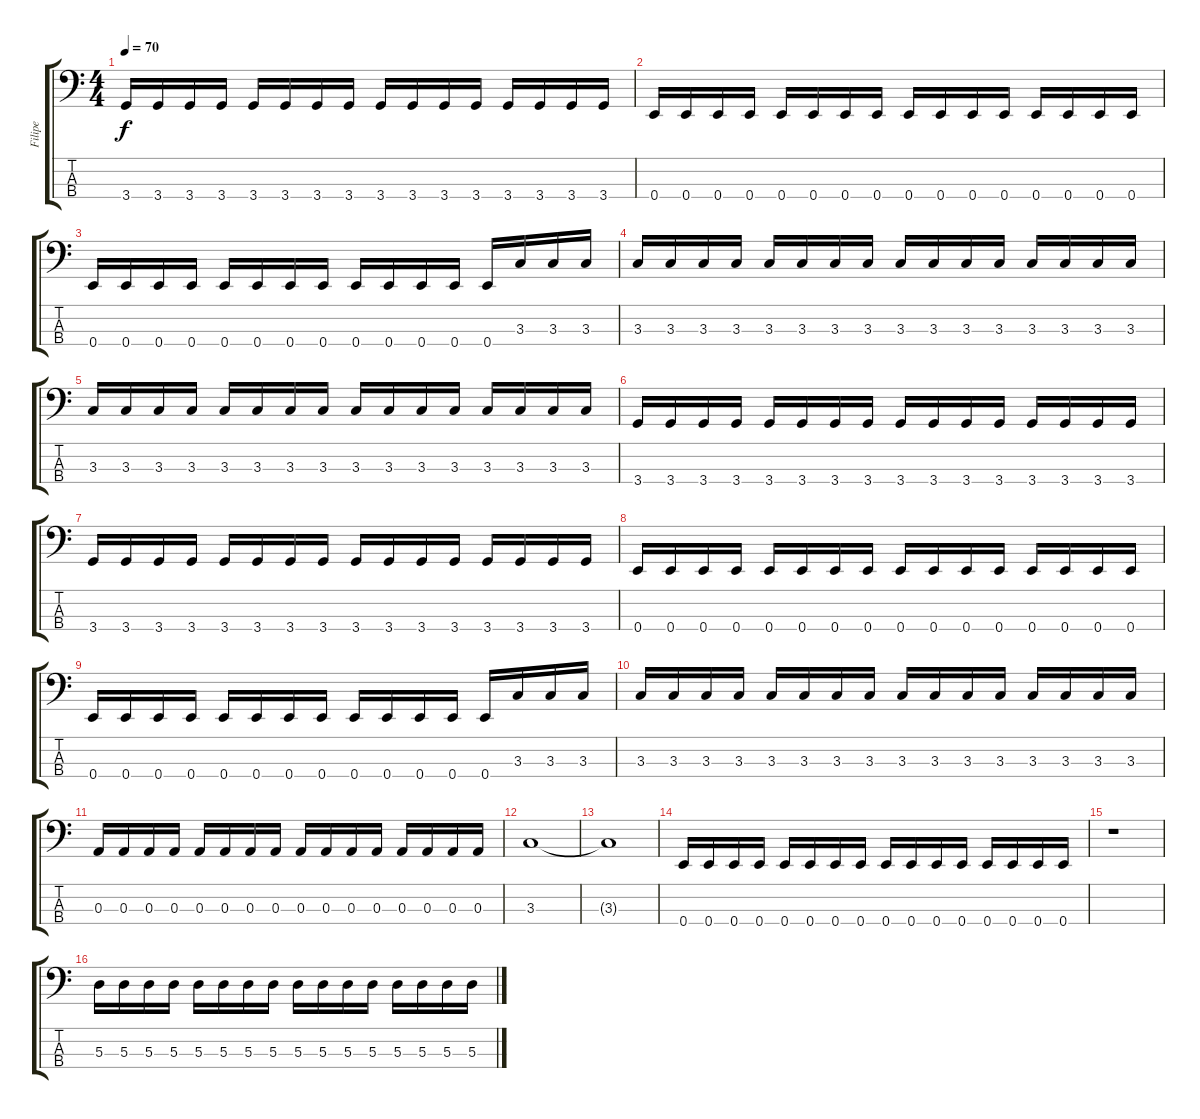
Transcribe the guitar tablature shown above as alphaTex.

\track ("Filipe" "Filipe") {instrument electricbassfinger}
\staff {score tabs}
\tuning (G2 D2 A1 E1) {hide}
\ts (4 4)
\tempo 70
\clef f4
\ks c
3.4.16{dy f} 3.4.16 3.4.16 3.4.16 3.4.16 3.4.16 3.4.16 3.4.16 3.4.16 3.4.16 3.4.16 3.4.16 3.4.16 3.4.16 3.4.16 3.4.16 |
0.4.16 0.4.16 0.4.16 0.4.16 0.4.16 0.4.16 0.4.16 0.4.16 0.4.16 0.4.16 0.4.16 0.4.16 0.4.16 0.4.16 0.4.16 0.4.16 |
0.4.16 0.4.16 0.4.16 0.4.16 0.4.16 0.4.16 0.4.16 0.4.16 0.4.16 0.4.16 0.4.16 0.4.16 0.4.16 3.3.16 3.3.16 3.3.16 |
3.3.16 3.3.16 3.3.16 3.3.16 3.3.16 3.3.16 3.3.16 3.3.16 3.3.16 3.3.16 3.3.16 3.3.16 3.3.16 3.3.16 3.3.16 3.3.16 |
3.3.16 3.3.16 3.3.16 3.3.16 3.3.16 3.3.16 3.3.16 3.3.16 3.3.16 3.3.16 3.3.16 3.3.16 3.3.16 3.3.16 3.3.16 3.3.16 |
3.4.16 3.4.16 3.4.16 3.4.16 3.4.16 3.4.16 3.4.16 3.4.16 3.4.16 3.4.16 3.4.16 3.4.16 3.4.16 3.4.16 3.4.16 3.4.16 |
3.4.16 3.4.16 3.4.16 3.4.16 3.4.16 3.4.16 3.4.16 3.4.16 3.4.16 3.4.16 3.4.16 3.4.16 3.4.16 3.4.16 3.4.16 3.4.16 |
0.4.16 0.4.16 0.4.16 0.4.16 0.4.16 0.4.16 0.4.16 0.4.16 0.4.16 0.4.16 0.4.16 0.4.16 0.4.16 0.4.16 0.4.16 0.4.16 |
0.4.16 0.4.16 0.4.16 0.4.16 0.4.16 0.4.16 0.4.16 0.4.16 0.4.16 0.4.16 0.4.16 0.4.16 0.4.16 3.3.16 3.3.16 3.3.16 |
3.3.16 3.3.16 3.3.16 3.3.16 3.3.16 3.3.16 3.3.16 3.3.16 3.3.16 3.3.16 3.3.16 3.3.16 3.3.16 3.3.16 3.3.16 3.3.16 |
0.3.16 0.3.16 0.3.16 0.3.16 0.3.16 0.3.16 0.3.16 0.3.16 0.3.16 0.3.16 0.3.16 0.3.16 0.3.16 0.3.16 0.3.16 0.3.16 |
3.3.1 |
3.3{t}.1 |
0.4.16 0.4.16 0.4.16 0.4.16 0.4.16 0.4.16 0.4.16 0.4.16 0.4.16 0.4.16 0.4.16 0.4.16 0.4.16 0.4.16 0.4.16 0.4.16 |
r.1 |
5.3.16 5.3.16 5.3.16 5.3.16 5.3.16 5.3.16 5.3.16 5.3.16 5.3.16 5.3.16 5.3.16 5.3.16 5.3.16 5.3.16 5.3.16 5.3.16
